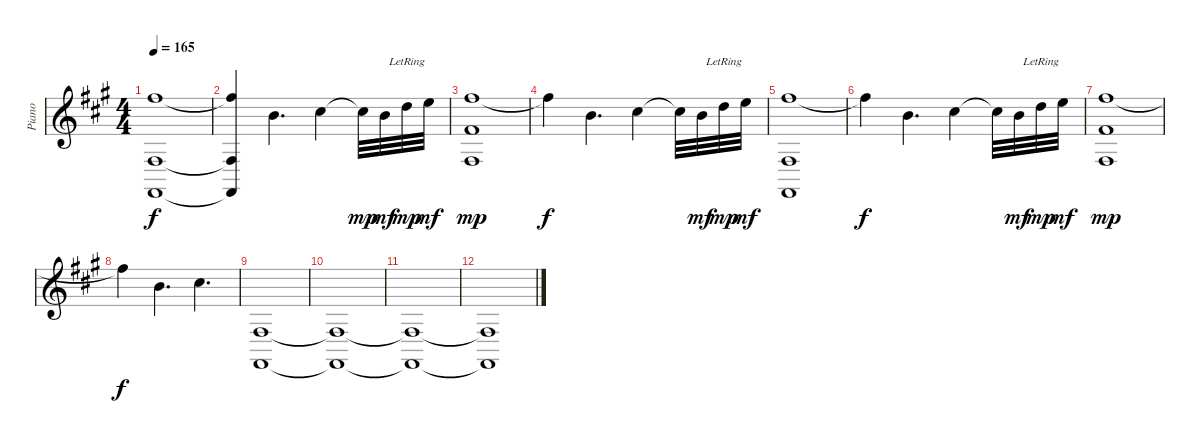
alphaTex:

\track ("Piano" "Piano") {instrument acousticgrandpiano}
\staff {score}
\tuning (E4 B3 G3 D3 A2 Db2) {hide}
\ts (4 4)
\tempo 165
\clef g2
\ks a
(14.1 4.4 5.6).1{dy f} |
(14.1{t} 4.4{t} 5.6{t}).4 12.2.4{d} 14.2.4 14.2{t}.32{dy mp} 12.2.32{dy mf} 10.1{lr}.32{dy mp} 12.1.32{dy mf} |
(14.1 7.2 4.4).1{dy mp} |
14.1{t}.4{dy f} 12.2.4{d} 14.2.4 14.2{t}.32 12.2.32{dy mf} 10.1{lr}.32{dy mp} 12.1.32{dy mf} |
(14.1 4.4 5.6).1 |
14.1{t}.4{dy f} 12.2.4{d} 14.2.4 14.2{t}.32 12.2.32{dy mf} 10.1{lr}.32{dy mp} 12.1.32{dy mf} |
(14.1 7.2 4.4).1{dy mp} |
14.1{t}.4{dy f} 12.2.4{d} 14.2.4{d} |
(4.4 5.6).1 |
(4.4{t} 5.6{t}).1 |
(4.4{t} 5.6{t}).1{volume 0} |
(4.4{t} 5.6{t}).1
